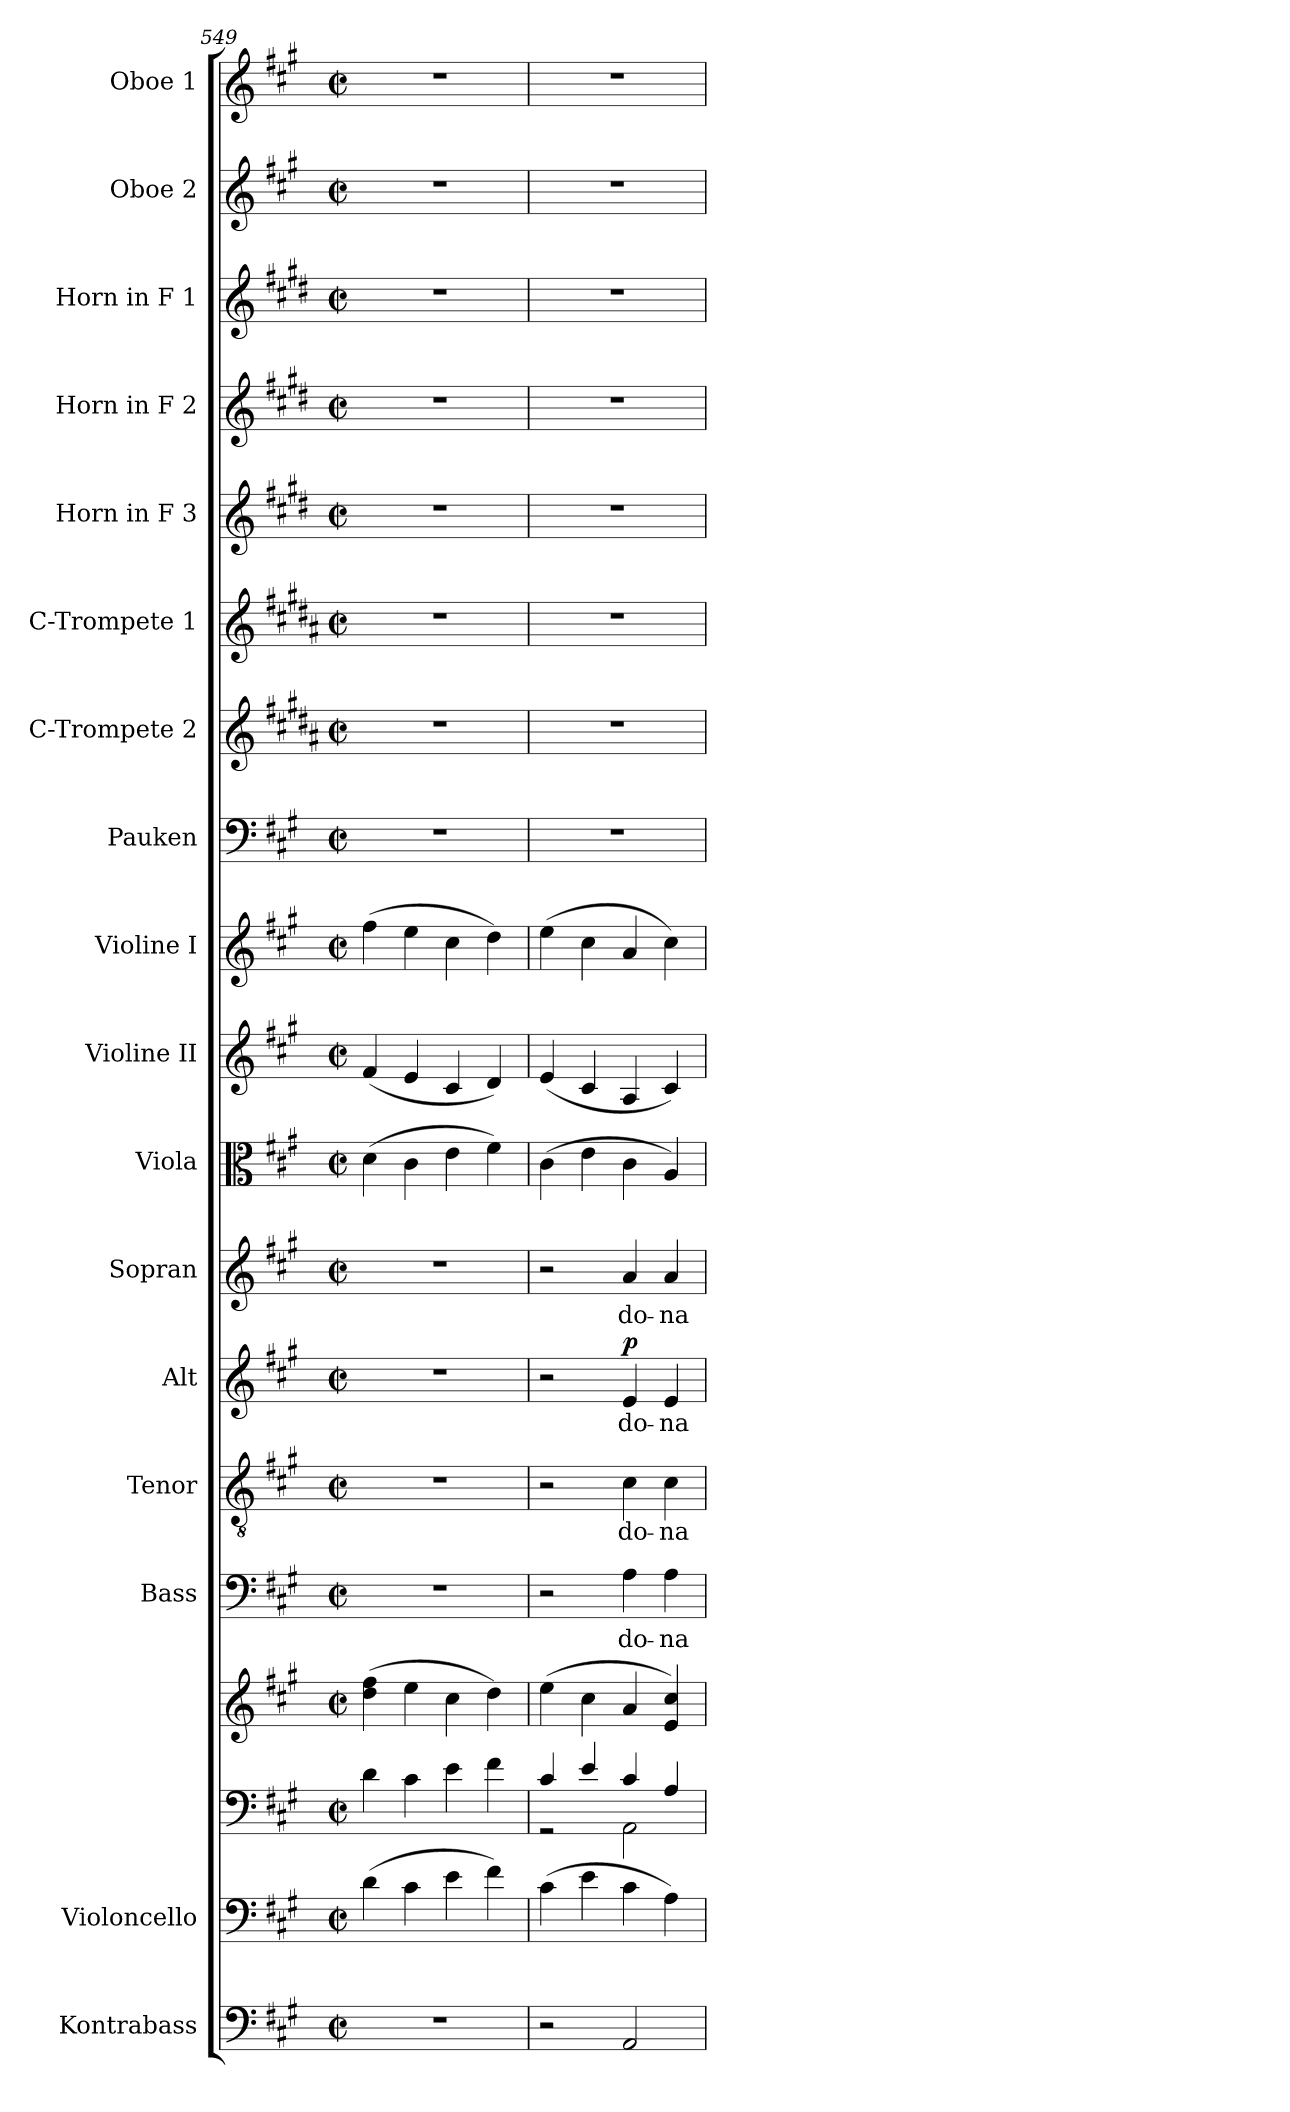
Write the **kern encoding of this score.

**kern	**kern	**kern	**kern	**kern	**text	**kern	**text	**kern	**text	**dynam	**kern	**text	**kern	**kern	**kern	**kern	**kern	**kern	**kern	**kern	**kern	**kern	**kern
*part18	*part17	*part16	*part16	*part15	*part15	*part14	*part14	*part13	*part13	*part13	*part12	*part12	*part11	*part10	*part9	*part8	*part7	*part6	*part5	*part4	*part3	*part2	*part1
*staff19	*staff18	*staff17	*staff16	*staff15	*staff15	*staff14	*staff14	*staff13	*staff13	*staff13	*staff12	*staff12	*staff11	*staff10	*staff9	*staff8	*staff7	*staff6	*staff5	*staff4	*staff3	*staff2	*staff1
*I"Kontrabass	*I"Violoncello	*	*	*I"Bass	*	*I"Tenor	*	*I"Alt	*	*	*I"Sopran	*	*I"Viola	*I"Violine II	*I"Violine I	*I"Pauken	*I"C-Trompete 2	*I"C-Trompete 1	*I"Horn in F 3	*I"Horn in F 2	*I"Horn in F 1	*I"Oboe 2	*I"Oboe 1
*I'Kb.	*I'Vc.	*	*	*I'B.	*	*I'T.	*	*I'A.	*	*	*I'S.	*	*I'Vla.	*I'Vl. II	*I'Vl. I	*I'Pk.	*I'C Trp. 2	*I'C Trp. 1	*	*	*	*I'Ob. 2	*I'Ob. 1
*clefF4	*clefF4	*clefF4	*clefG2	*clefF4	*	*clefGv2	*	*clefG2	*	*	*clefG2	*	*clefC3	*clefG2	*clefG2	*clefF4	*clefG2	*clefG2	*clefG2	*clefG2	*clefG2	*clefG2	*clefG2
*ITrd7c12	*	*	*	*	*	*	*	*	*	*	*	*	*	*	*	*	*ITrd1c2	*ITrd1c2	*ITrd4c7	*ITrd4c7	*ITrd4c7	*	*
*k[f#c#g#]	*k[f#c#g#]	*k[f#c#g#]	*k[f#c#g#]	*k[f#c#g#]	*	*k[f#c#g#]	*	*k[f#c#g#]	*	*	*k[f#c#g#]	*	*k[f#c#g#]	*k[f#c#g#]	*k[f#c#g#]	*k[f#c#g#]	*k[f#c#g#]	*k[f#c#g#]	*k[f#c#g#]	*k[f#c#g#]	*k[f#c#g#]	*k[f#c#g#]	*k[f#c#g#]
*A:	*A:	*A:	*A:	*A:	*	*A:	*	*A:	*	*	*A:	*	*A:	*A:	*A:	*A:	*A:	*A:	*A:	*A:	*A:	*A:	*A:
*M2/2	*M2/2	*M2/2	*M2/2	*M2/2	*	*M2/2	*	*M2/2	*	*	*M2/2	*	*M2/2	*M2/2	*M2/2	*M2/2	*M2/2	*M2/2	*M2/2	*M2/2	*M2/2	*M2/2	*M2/2
*met(c|)	*met(c|)	*met(c|)	*met(c|)	*met(c|)	*	*met(c|)	*	*met(c|)	*	*	*met(c|)	*	*met(c|)	*met(c|)	*met(c|)	*met(c|)	*met(c|)	*met(c|)	*met(c|)	*met(c|)	*met(c|)	*met(c|)	*met(c|)
=549	=549	=549	=549	=549	=549	=549	=549	=549	=549	=549	=549	=549	=549	=549	=549	=549	=549	=549	=549	=549	=549	=549	=549
1r	(>4d\	4d\	(>4dd\ 4ff#\	1r	.	1r	.	1r	.	.	1r	.	(>4d\	(<4f#/	(>4ff#\	1r	1r	1r	1r	1r	1r	1r	1r
.	4c#\	4c#\	4ee\	.	.	.	.	.	.	.	.	.	4c#\	4e/	4ee\	.	.	.	.	.	.	.	.
.	4e\	4e\	4cc#\	.	.	.	.	.	.	.	.	.	4e\	4c#/	4cc#\	.	.	.	.	.	.	.	.
.	4f#\)	4f#\	4dd\)	.	.	.	.	.	.	.	.	.	4f#\)	4d/)	4dd\)	.	.	.	.	.	.	.	.
=550	=550	=550	=550	=550	=550	=550	=550	=550	=550	=550	=550	=550	=550	=550	=550	=550	=550	=550	=550	=550	=550	=550	=550
*	*	*^	*	*	*	*	*	*	*	*	*	*	*	*	*	*	*	*	*	*	*	*	*
2r	(>4c#\	4c#/	2r	(>4ee\	2r	.	2r	.	2r	.	.	2r	.	(>4c#\	(<4e/	(>4ee\	1r	1r	1r	1r	1r	1r	1r	1r
.	4e\	4e/	.	4cc#\	.	.	.	.	.	.	.	.	.	4e\	4c#/	4cc#\	.	.	.	.	.	.	.	.
!	!	!	!	!	!	!LO:LY:b	!	!LO:LY:b	!	!LO:LY:b	!LO:DY:a	!	!LO:LY:b	!	!	!	!	!	!	!	!	!	!	!
2AAA/	4c#\	4c#/	2AA\	4a/	4A\	do-	4c#\	do-	4e/	do-	p	4a/	do-	4c#\	4A/	4a/	.	.	.	.	.	.	.	.
!	!	!	!	!	!	!LO:LY:b	!	!LO:LY:b	!	!LO:LY:b	!	!	!LO:LY:b	!	!	!	!	!	!	!	!	!	!	!
.	4A\)	4A/	.	4e/ 4cc#/)	4A\	-na	4c#\	-na	4e/	-na	.	4a/	-na	4A/)	4c#/)	4cc#\)	.	.	.	.	.	.	.	.
*	*	*v	*v	*	*	*	*	*	*	*	*	*	*	*	*	*	*	*	*	*	*	*	*	*
=	=	=	=	=	=	=	=	=	=	=	=	=	=	=	=	=	=	=	=	=	=	=	=
*-	*-	*-	*-	*-	*-	*-	*-	*-	*-	*-	*-	*-	*-	*-	*-	*-	*-	*-	*-	*-	*-	*-	*-
